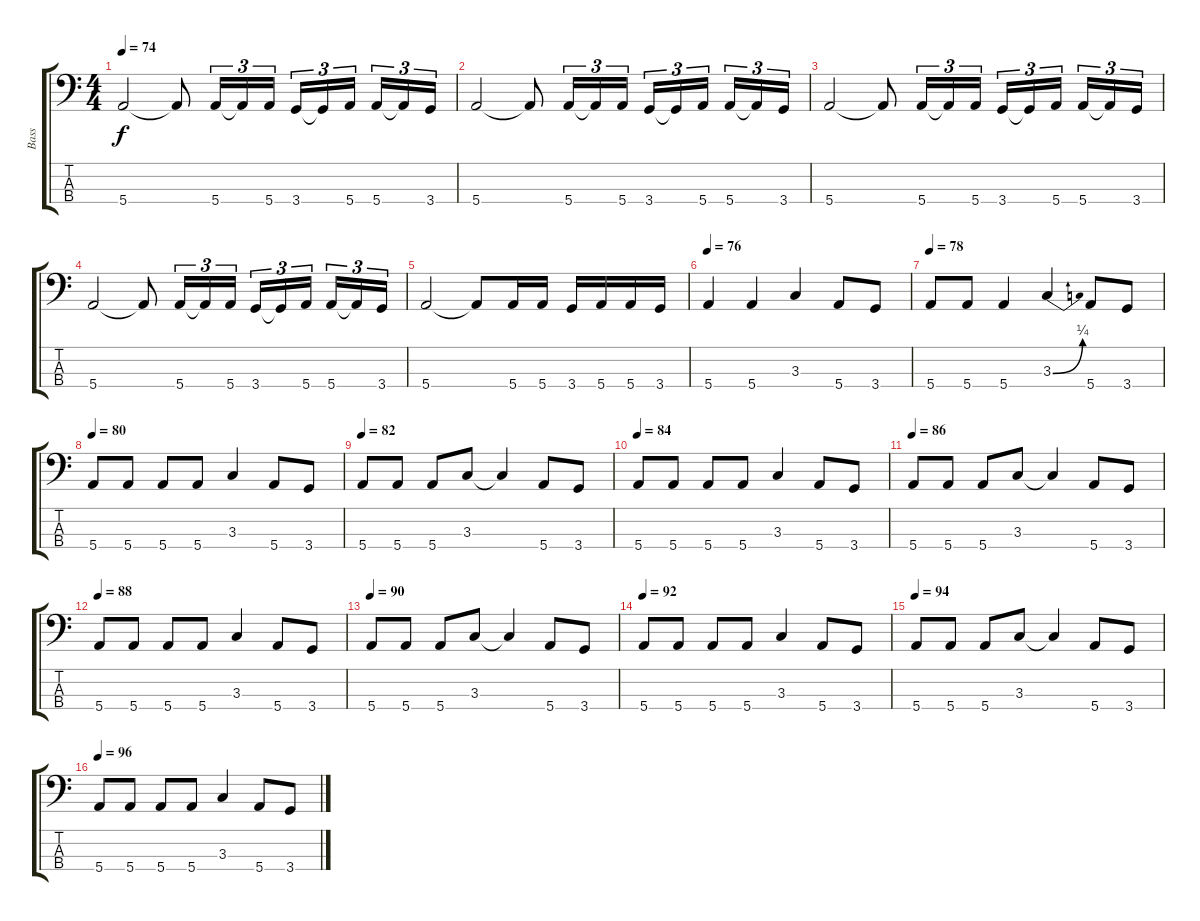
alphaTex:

\track ("Bass" "Bass") {instrument electricbassfinger}
\staff {score tabs}
\tuning (G2 D2 A1 E1) {hide}
\ts (4 4)
\tempo 74
\clef f4
\ks c
5.4.2{dy f} 5.4{t}.8 5.4.16{tu (3 2)} 5.4{t}.16{tu (3 2)} 5.4.16{tu (3 2)} 3.4.16{tu (3 2)} 3.4{t}.16{tu (3 2)} 5.4.16{tu (3 2)} 5.4.16{tu (3 2)} 5.4{t}.16{tu (3 2)} 3.4.16{tu (3 2)} |
5.4.2 5.4{t}.8 5.4.16{tu (3 2)} 5.4{t}.16{tu (3 2)} 5.4.16{tu (3 2)} 3.4.16{tu (3 2)} 3.4{t}.16{tu (3 2)} 5.4.16{tu (3 2)} 5.4.16{tu (3 2)} 5.4{t}.16{tu (3 2)} 3.4.16{tu (3 2)} |
5.4.2 5.4{t}.8 5.4.16{tu (3 2)} 5.4{t}.16{tu (3 2)} 5.4.16{tu (3 2)} 3.4.16{tu (3 2)} 3.4{t}.16{tu (3 2)} 5.4.16{tu (3 2)} 5.4.16{tu (3 2)} 5.4{t}.16{tu (3 2)} 3.4.16{tu (3 2)} |
5.4.2 5.4{t}.8 5.4.16{tu (3 2)} 5.4{t}.16{tu (3 2)} 5.4.16{tu (3 2)} 3.4.16{tu (3 2)} 3.4{t}.16{tu (3 2)} 5.4.16{tu (3 2)} 5.4.16{tu (3 2)} 5.4{t}.16{tu (3 2)} 3.4.16{tu (3 2)} |
5.4.2 5.4{t}.8 5.4.16 5.4.16 3.4.16 5.4.16 5.4.16 3.4.16 |
\tempo 76
5.4.4 5.4.4 3.3.4 5.4.8 3.4.8 |
\tempo 78
5.4.8 5.4.8 5.4.4 3.3{be (bend 0 0 60 1)}.4 5.4.8 3.4.8 |
\tempo 80
5.4.8 5.4.8 5.4.8 5.4.8 3.3.4 5.4.8 3.4.8 |
\tempo 82
5.4.8 5.4.8 5.4.8 3.3.8 3.3{t}.4 5.4.8 3.4.8 |
\tempo 84
5.4.8 5.4.8 5.4.8 5.4.8 3.3.4 5.4.8 3.4.8 |
\tempo 86
5.4.8 5.4.8 5.4.8 3.3.8 3.3{t}.4 5.4.8 3.4.8 |
\tempo 88
5.4.8 5.4.8 5.4.8 5.4.8 3.3.4 5.4.8 3.4.8 |
\tempo 90
5.4.8 5.4.8 5.4.8 3.3.8 3.3{t}.4 5.4.8 3.4.8 |
\tempo 92
5.4.8 5.4.8 5.4.8 5.4.8 3.3.4 5.4.8 3.4.8 |
\tempo 94
5.4.8 5.4.8 5.4.8 3.3.8 3.3{t}.4 5.4.8 3.4.8 |
\tempo 96
5.4.8 5.4.8 5.4.8 5.4.8 3.3.4 5.4.8 3.4.8
